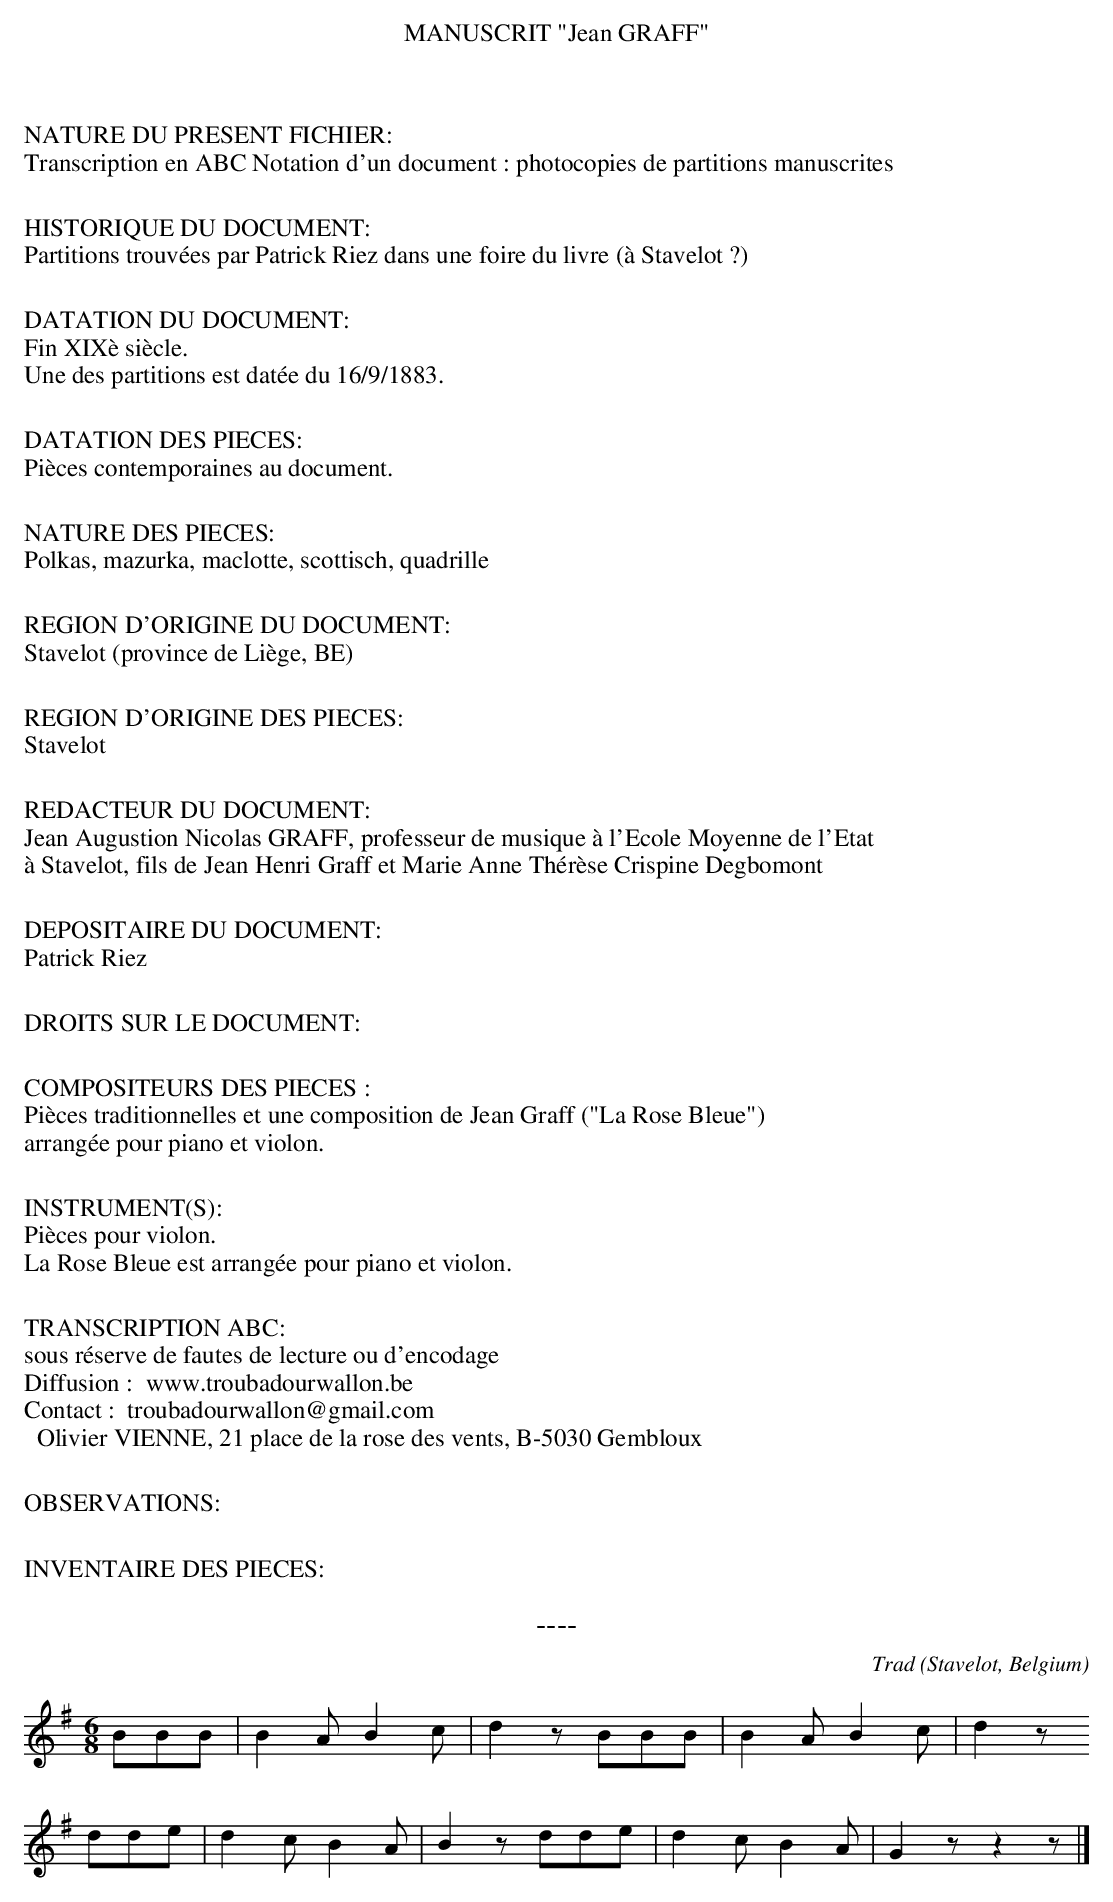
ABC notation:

X:1
T:----
C:Trad
O:Stavelot, Belgium
M:6/8
K:G
L:1/8
BBB|B2A B2c|d2z BBB|B2A B2c|d2z
dde|d2c B2A|B2z dde|d2c B2A|G2z z2z|]
